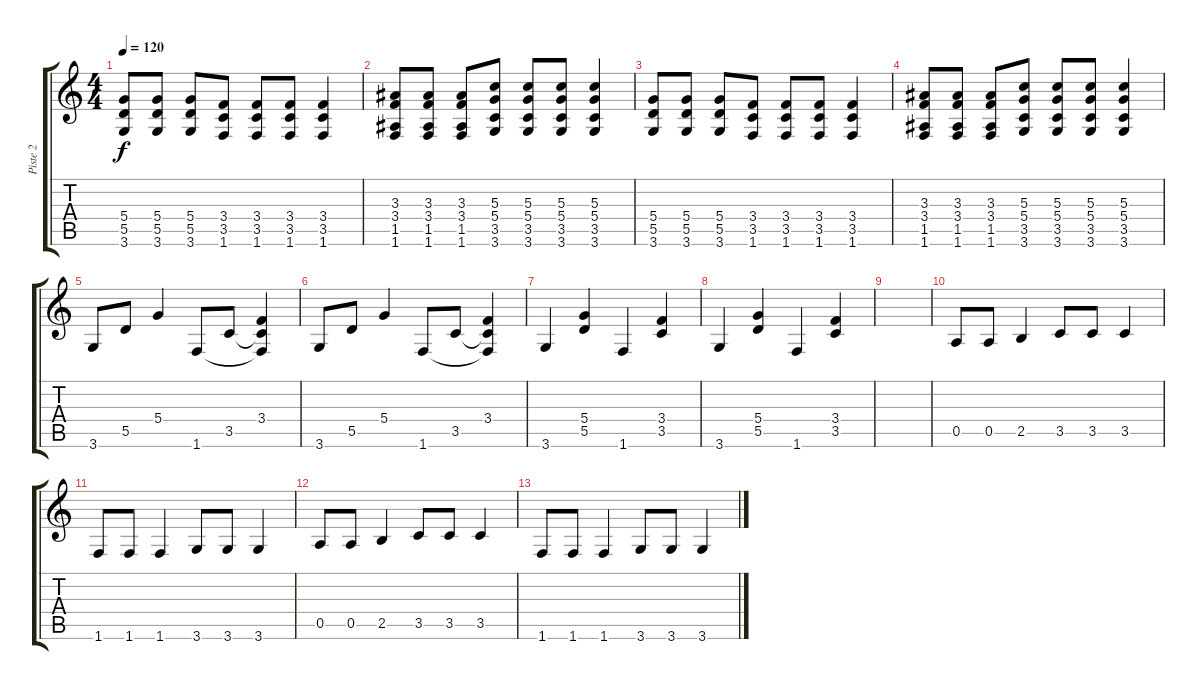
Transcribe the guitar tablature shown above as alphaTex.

\track ("Piste 2" "Piste 2") {instrument overdrivenguitar}
\staff {score tabs}
\tuning (E4 B3 G3 D3 A2 E2) {hide}
\ts (4 4)
\tempo 120
\clef g2
\ks c
(5.4 5.5 3.6).8{dy f} (5.4 5.5 3.6).8 (5.4 5.5 3.6).8 (3.4 3.5 1.6).8 (3.4 3.5 1.6).8 (3.4 3.5 1.6).8 (3.4 3.5 1.6).4 |
(3.3 3.4 1.5 1.6).8 (3.3 3.4 1.5 1.6).8 (3.3 3.4 1.5 1.6).8 (5.3 5.4 3.5 3.6).8 (5.3 5.4 3.5 3.6).8 (5.3 5.4 3.5 3.6).8 (5.3 5.4 3.5 3.6).4 |
(5.4 5.5 3.6).8 (5.4 5.5 3.6).8 (5.4 5.5 3.6).8 (3.4 3.5 1.6).8 (3.4 3.5 1.6).8 (3.4 3.5 1.6).8 (3.4 3.5 1.6).4 |
(3.3 3.4 1.5 1.6).8 (3.3 3.4 1.5 1.6).8 (3.3 3.4 1.5 1.6).8 (5.3 5.4 3.5 3.6).8 (5.3 5.4 3.5 3.6).8 (5.3 5.4 3.5 3.6).8 (5.3 5.4 3.5 3.6).4 |
3.6.8 5.5.8 5.4.4 1.6.8 3.5.8 (3.4 3.5{t} 1.6{t}).4 |
3.6.8 5.5.8 5.4.4 1.6.8 3.5.8 (3.4 3.5{t} 1.6{t}).4 |
3.6.4 (5.4 5.5).4 1.6.4 (3.4 3.5).4 |
3.6.4 (5.4 5.5).4 1.6.4 (3.4 3.5).4 |
|
0.5.8 0.5.8 2.5.4 3.5.8 3.5.8 3.5.4 |
1.6.8 1.6.8 1.6.4 3.6.8 3.6.8 3.6.4 |
0.5.8 0.5.8 2.5.4 3.5.8 3.5.8 3.5.4 |
1.6.8 1.6.8 1.6.4 3.6.8 3.6.8 3.6.4
